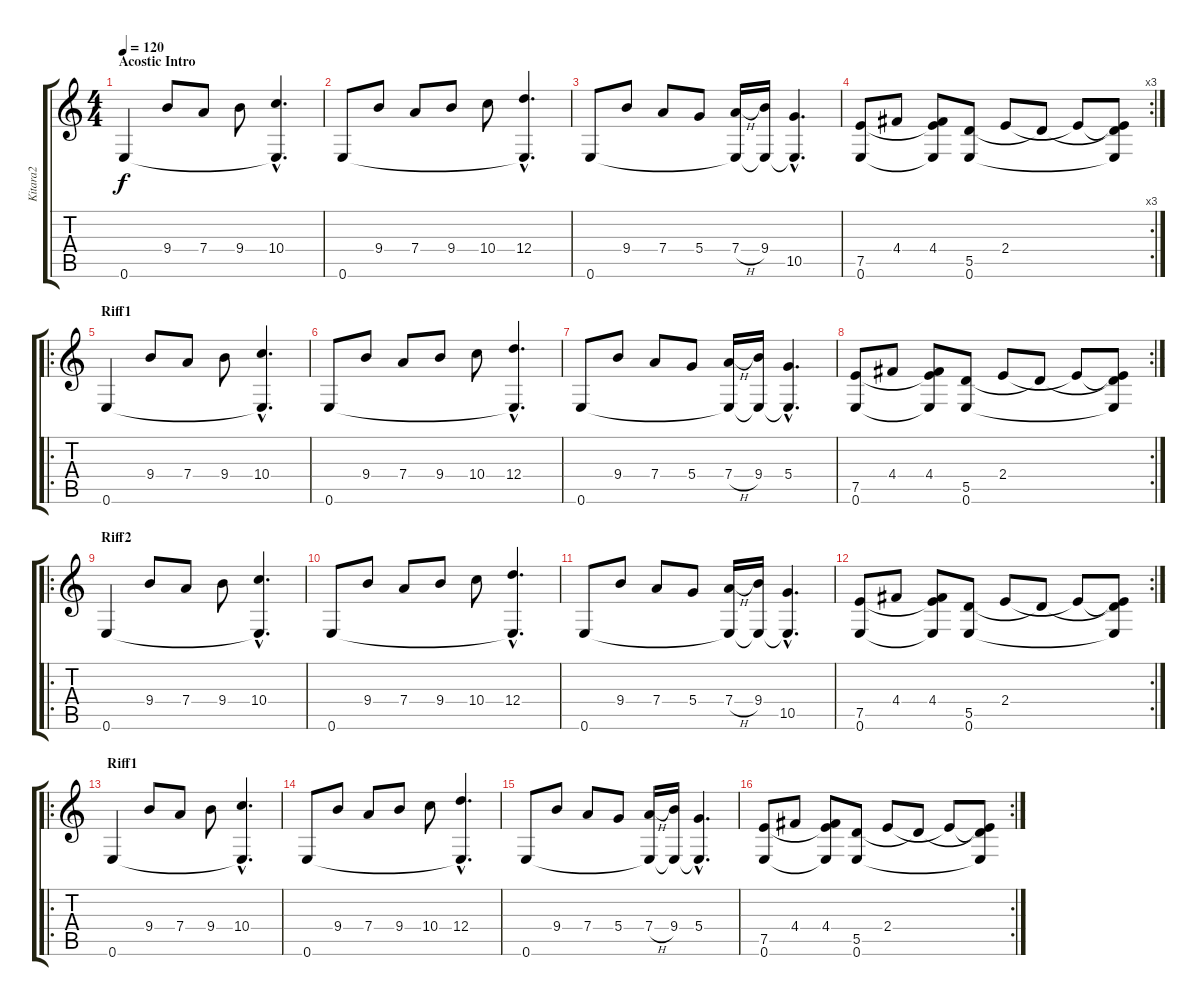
\track ("Kitara2" "Kitara2") {instrument acousticguitarnylon}
\staff {score tabs}
\tuning (E4 B3 G3 D3 A2 E2) {hide}
\ts (4 4)
\section ("" "Acostic Intro")
\tempo 120
\clef g2
\ks c
0.6.4{dy f instrument acousticguitarnylon} 9.4.8 7.4.8 9.4.8 (10.4{hac} 0.6{hac t}).4{d} |
0.6.8 9.4.8 7.4.8 9.4.8 10.4.8 (12.4{hac} 0.6{hac t}).4{d} |
0.6.8 9.4.8 7.4.8 5.4.8 (7.4{h} 0.6{t}).16 (9.4 0.6{t}).16 (10.5{hac} 0.6{hac t}).4{d} |
\rc 3
(7.5 0.6).8 4.4.8 (4.4 7.5{t} 0.6{t}).8 (5.5 0.6).8 2.4.8 5.5{t}.8 2.4{t}.8 (2.4{t} 5.5{t} 0.6{t}).8 |
\ro
\section ("" "Riff1")
0.6.4{instrument overdrivenguitar} 9.4.8 7.4.8 9.4.8 (10.4{hac} 0.6{hac t}).4{d} |
0.6.8 9.4.8 7.4.8 9.4.8 10.4.8 (12.4{hac} 0.6{hac t}).4{d} |
0.6.8 9.4.8 7.4.8 5.4.8 (7.4{h} 0.6{t}).16 (9.4 0.6{t}).16 (5.4{hac} 0.6{hac t}).4{d} |
\rc 2
(7.5 0.6).8 4.4.8 (4.4 7.5{t} 0.6{t}).8 (5.5 0.6).8 2.4.8 5.5{t}.8 2.4{t}.8 (2.4{t} 5.5{t} 0.6{t}).8 |
\ro
\section ("" "Riff2")
0.6.4 9.4.8 7.4.8 9.4.8 (10.4{hac} 0.6{hac t}).4{d} |
0.6.8 9.4.8 7.4.8 9.4.8 10.4.8 (12.4{hac} 0.6{hac t}).4{d} |
0.6.8 9.4.8 7.4.8 5.4.8 (7.4{h} 0.6{t}).16 (9.4 0.6{t}).16 (10.5{hac} 0.6{hac t}).4{d} |
\rc 2
(7.5 0.6).8 4.4.8 (4.4 7.5{t} 0.6{t}).8 (5.5 0.6).8 2.4.8 5.5{t}.8 2.4{t}.8 (2.4{t} 5.5{t} 0.6{t}).8 |
\ro
\section ("" "Riff1")
0.6.4 9.4.8 7.4.8 9.4.8 (10.4{hac} 0.6{hac t}).4{d} |
0.6.8 9.4.8 7.4.8 9.4.8 10.4.8 (12.4{hac} 0.6{hac t}).4{d} |
0.6.8 9.4.8 7.4.8 5.4.8 (7.4{h} 0.6{t}).16 (9.4 0.6{t}).16 (5.4{hac} 0.6{hac t}).4{d} |
\rc 2
(7.5 0.6).8 4.4.8 (4.4 7.5{t} 0.6{t}).8 (5.5 0.6).8 2.4.8 5.5{t}.8 2.4{t}.8 (2.4{t} 5.5{t} 0.6{t}).8
